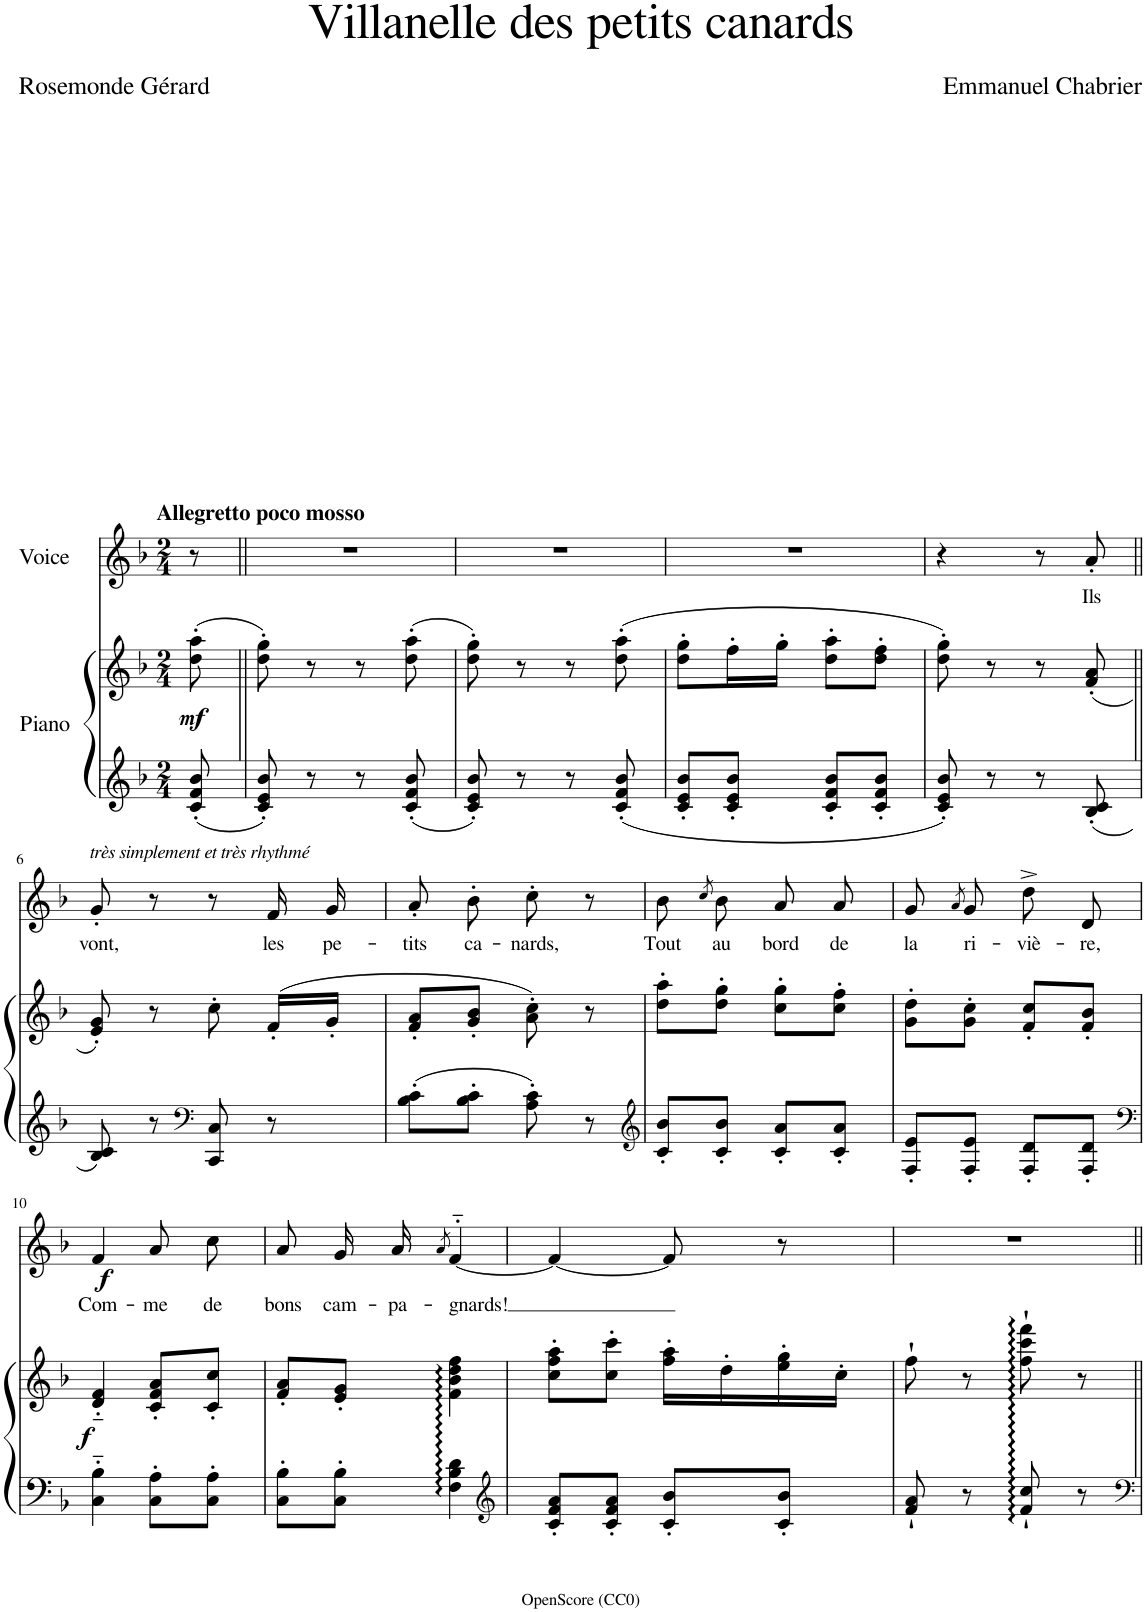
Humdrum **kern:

**kern	**kern	**dynam	**kern	**text	**dynam
*part2	*part2	*part2	*part1	*part1	*part1
*staff3	*staff2	*staff2/3	*staff1	*staff1	*staff1
*I"Piano	*	*	*I"Voice	*	*
*I'Pno	*	*	*	*	*
*clefG2	*clefG2	*	*clefG2	*	*
*k[b-]	*k[b-]	*	*k[b-]	*	*
*M2/4	*M2/4	*	*M2/4	*	*
=1	=1	=1	=1	=1	=1
!	!	!	!LO:TX:a:B:t=Allegretto poco mosso	!	!
!	!	!LO:DY:b	!	!	!
8c/' 8f/' 8b-/'	(8dd\' 8aa\'	mf	8r	.	.
=2||	=2||	=2||	=2||	=2||	=2||
8c/' 8e/' 8b-/'	8dd\' 8gg\')	.	2r	.	.
8r	8r	.	.	.	.
8r	8r	.	.	.	.
8c/' 8f/' 8b-/'	(8dd\' 8aa\'	.	.	.	.
=3	=3	=3	=3	=3	=3
8c/' 8e/' 8b-/'	8dd\' 8gg\')	.	2r	.	.
8r	8r	.	.	.	.
8r	8r	.	.	.	.
8c/' 8f/' 8b-/'	(8dd\' 8aa\'	.	.	.	.
=4	=4	=4	=4	=4	=4
8c/' 8e/' 8b-/'L	8dd\' 8gg\'L	.	2r	.	.
8c/' 8e/' 8b-/'J	16ff'\L	.	.	.	.
.	16gg'\JJ	.	.	.	.
8c/' 8f/' 8b-/'L	8dd\' 8aa\'L	.	.	.	.
8c/' 8f/' 8b-/'J	8dd\' 8ff\'J	.	.	.	.
=5	=5	=5	=5	=5	=5
8c/' 8e/' 8b-/'	8dd\' 8gg\')	.	4r	.	.
8r	8r	.	.	.	.
8r	8r	.	8r	.	.
!	!	!	!	!LO:LY:b	!
8B-/' 8c/'	(8f/' 8a/'	.	8a'/	Ils	.
!!LO:LB:g=z
=6||	=6||	=6||	=6||	=6||	=6||
!	!	!	!LO:TX:a:i:t=très simplement et très rhythmé	!	!
!	!	!	!	!LO:LY:b	!
8B-/ 8c/	8e/' 8g/')	.	8g'/	vont,	.
8r	8r	.	8r	.	.
*clefF4	*	*	*	*	*
8CC/ 8C/	8cc'\	.	8r	.	.
!	!	!	!	!LO:LY:b	!
8r	(16f'/LL	.	16f/LL	les	.
!	!	!	!	!LO:LY:b	!
.	16g'/JJ	.	16g/JJ	pe-	.
=7	=7	=7	=7	=7	=7
!	!	!	!	!LO:LY:b	!
8B-\' 8c\'L	8f/' 8a/'L	.	8a'/L	-tits	.
!	!	!	!	!LO:LY:b	!
8B-\' 8c\'J	8g/' 8b-/'J	.	8b-'/J	ca-	.
!	!	!	!	!LO:LY:b	!
8A\' 8c\'	8a\' 8cc\')	.	8cc'\	-nards,	.
8r	8r	.	8r	.	.
=8	=8	=8	=8	=8	=8
*clefG2	*	*	*	*	*
!	!	!	!	!LO:LY:b	!
8c/' 8b-/'L	8dd\' 8aa\'L	.	8b-\L	Tout	.
.	.	.	8qcc\	.	.
!	!	!	!	!LO:LY:b	!
8c/' 8b-/'J	8dd\' 8gg\'J	.	8b-\J	au	.
!	!	!	!	!LO:LY:b	!
8c/' 8a/'L	8cc\' 8gg\'L	.	8a/L	bord	.
!	!	!	!	!LO:LY:b	!
8c/' 8a/'J	8cc\' 8ff\'J	.	8a/J	de	.
=9	=9	=9	=9	=9	=9
!	!	!	!	!LO:LY:b	!
8F/' 8e/'L	8g\' 8dd\'L	.	8g/L	la	.
.	.	.	8qa/	.	.
!	!	!	!	!LO:LY:b	!
8F/' 8e/'J	8g\' 8cc\'J	.	8g/J	ri-	.
!	!	!	!	!LO:LY:b	!
8F/' 8d/'L	8f/' 8cc/'L	.	8dd^/L	-viè-	.
!	!	!	!	!LO:LY:b	!
8F/' 8d/'J	8f/' 8b-/'J	.	8d/J	-re,	.
!!LO:LB:g=z
=10	=10	=10	=10	=10	=10
*clefF4	*	*	*	*	*
!	!	!LO:DY:b	!	!LO:LY:b	!LO:DY:b
4C\'~ 4B-\'~	4d/'~ 4f/'~	f	4f/	Com-	f
!	!	!	!	!LO:LY:b	!
8C\' 8A\'L	8c/' 8f/' 8a/'L	.	8a\L	-me	.
!	!	!	!	!LO:LY:b	!
8C\' 8A\'J	8c/' 8cc/'J	.	8cc\J	de	.
=11	=11	=11	=11	=11	=11
!	!	!	!	!LO:LY:b	!
8C\' 8B-\'L	8f/' 8a/'L	.	8a/L	bons	.
!	!	!	!	!LO:LY:b	!
8C\' 8B-\'J	8e/' 8g/'J	.	16g/L	cam-	.
!	!	!	!	!LO:LY:b	!
.	.	.	16a/JJ	-pa-	.
.	.	.	8qa/	.	.
!	!	!	!	!LO:LY:b	!
4F\ 4B-\ 4d\	4f\ 4b-\ 4dd\ 4ff\	.	[4f'>~>/	-gnards!	.
=12	=12	=12	=12	=12	=12
*clefG2	*	*	*	*	*
8c/' 8f/' 8a/'L	8cc\' 8ff\' 8aa\'L	.	4f/_	.	.
8c/' 8f/' 8a/'J	8cc\' 8ccc\'J	.	.	.	.
8c/' 8b-/'L	16ff\' 16aa\'LL	.	8f/]	.	.
.	16dd'\	.	.	.	.
8c/' 8b-/'J	16ee\' 16gg\'	.	8r	.	.
.	16cc'\JJ	.	.	.	.
=13	=13	=13	=13	=13	=13
8f/` 8a/`	8ff`\	.	2r	.	.
8r	8r	.	.	.	.
8f/` 8cc/`	8ff\` 8ccc\` 8fff\`	.	.	.	.
8r	8r	.	.	.	.
=||	=||	=||	=||	=||	=||
*-	*-	*-	*-	*-	*-
